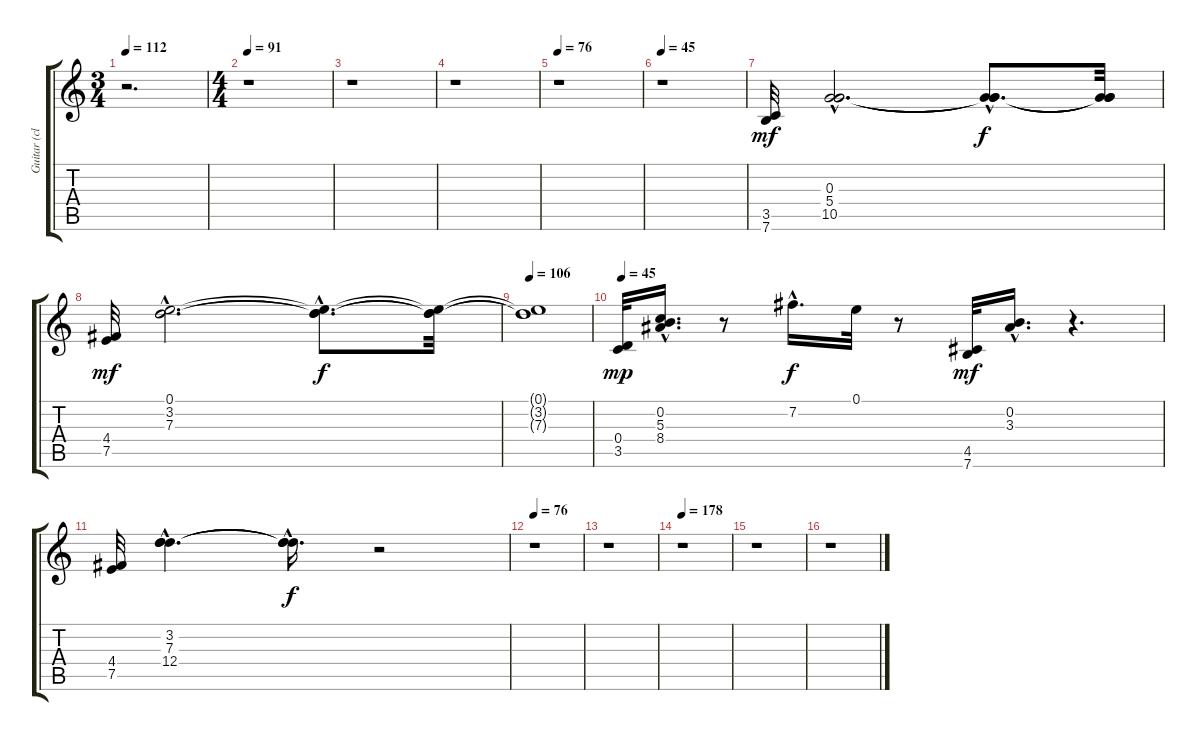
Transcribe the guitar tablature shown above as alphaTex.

\track ("Guitar (clean)" "Guitar (cl") {instrument electricguitarclean}
\staff {score tabs}
\tuning (E4 B3 G3 D3 A2 E2) {hide}
\ts (3 4)
\tempo 112
\clef g2
\ks c
r.2{d dy mf} |
\ts (4 4)
\tempo 91
r.1 |
r.1 |
r.1 |
\tempo 76
r.1 |
\tempo 45
r.1 |
(3.5 7.6).32 (0.3{hac} 5.4{hac} 10.5{hac}).2{d} (0.3{hac t} 5.4{hac t} 10.5{hac t}).8{d dy f} (0.3{t} 5.4{t} 10.5{t}).32 |
(4.4 7.5).32{dy mf} (0.1{hac} 3.2{hac} 7.3{hac}).2{d} (0.1{hac t} 3.2{hac t} 7.3{hac t}).8{d dy f} (0.1{t} 3.2{t} 7.3{t}).32 |
\tempo 106
(0.1{t} 3.2{t} 7.3{t}).1 |
\tempo 45
(0.4 3.5).32{dy mp} (0.2{hac} 5.3{hac} 8.4{hac}).16{d} r.8 7.2{hac}.16{d dy f} 0.1.32 r.8 (4.5 7.6).32{dy mf} (0.2{hac} 3.3{hac}).16{d} r.4{d} |
(4.4 7.5).32 (3.2{hac} 7.3{hac} 12.4{hac}).4{d} (3.2{hac t} 7.3{hac t} 12.4{hac t}).16{d dy f} r.2 |
\tempo 76
r.1 |
r.1 |
\tempo 178
r.1 |
r.1 |
r.1
